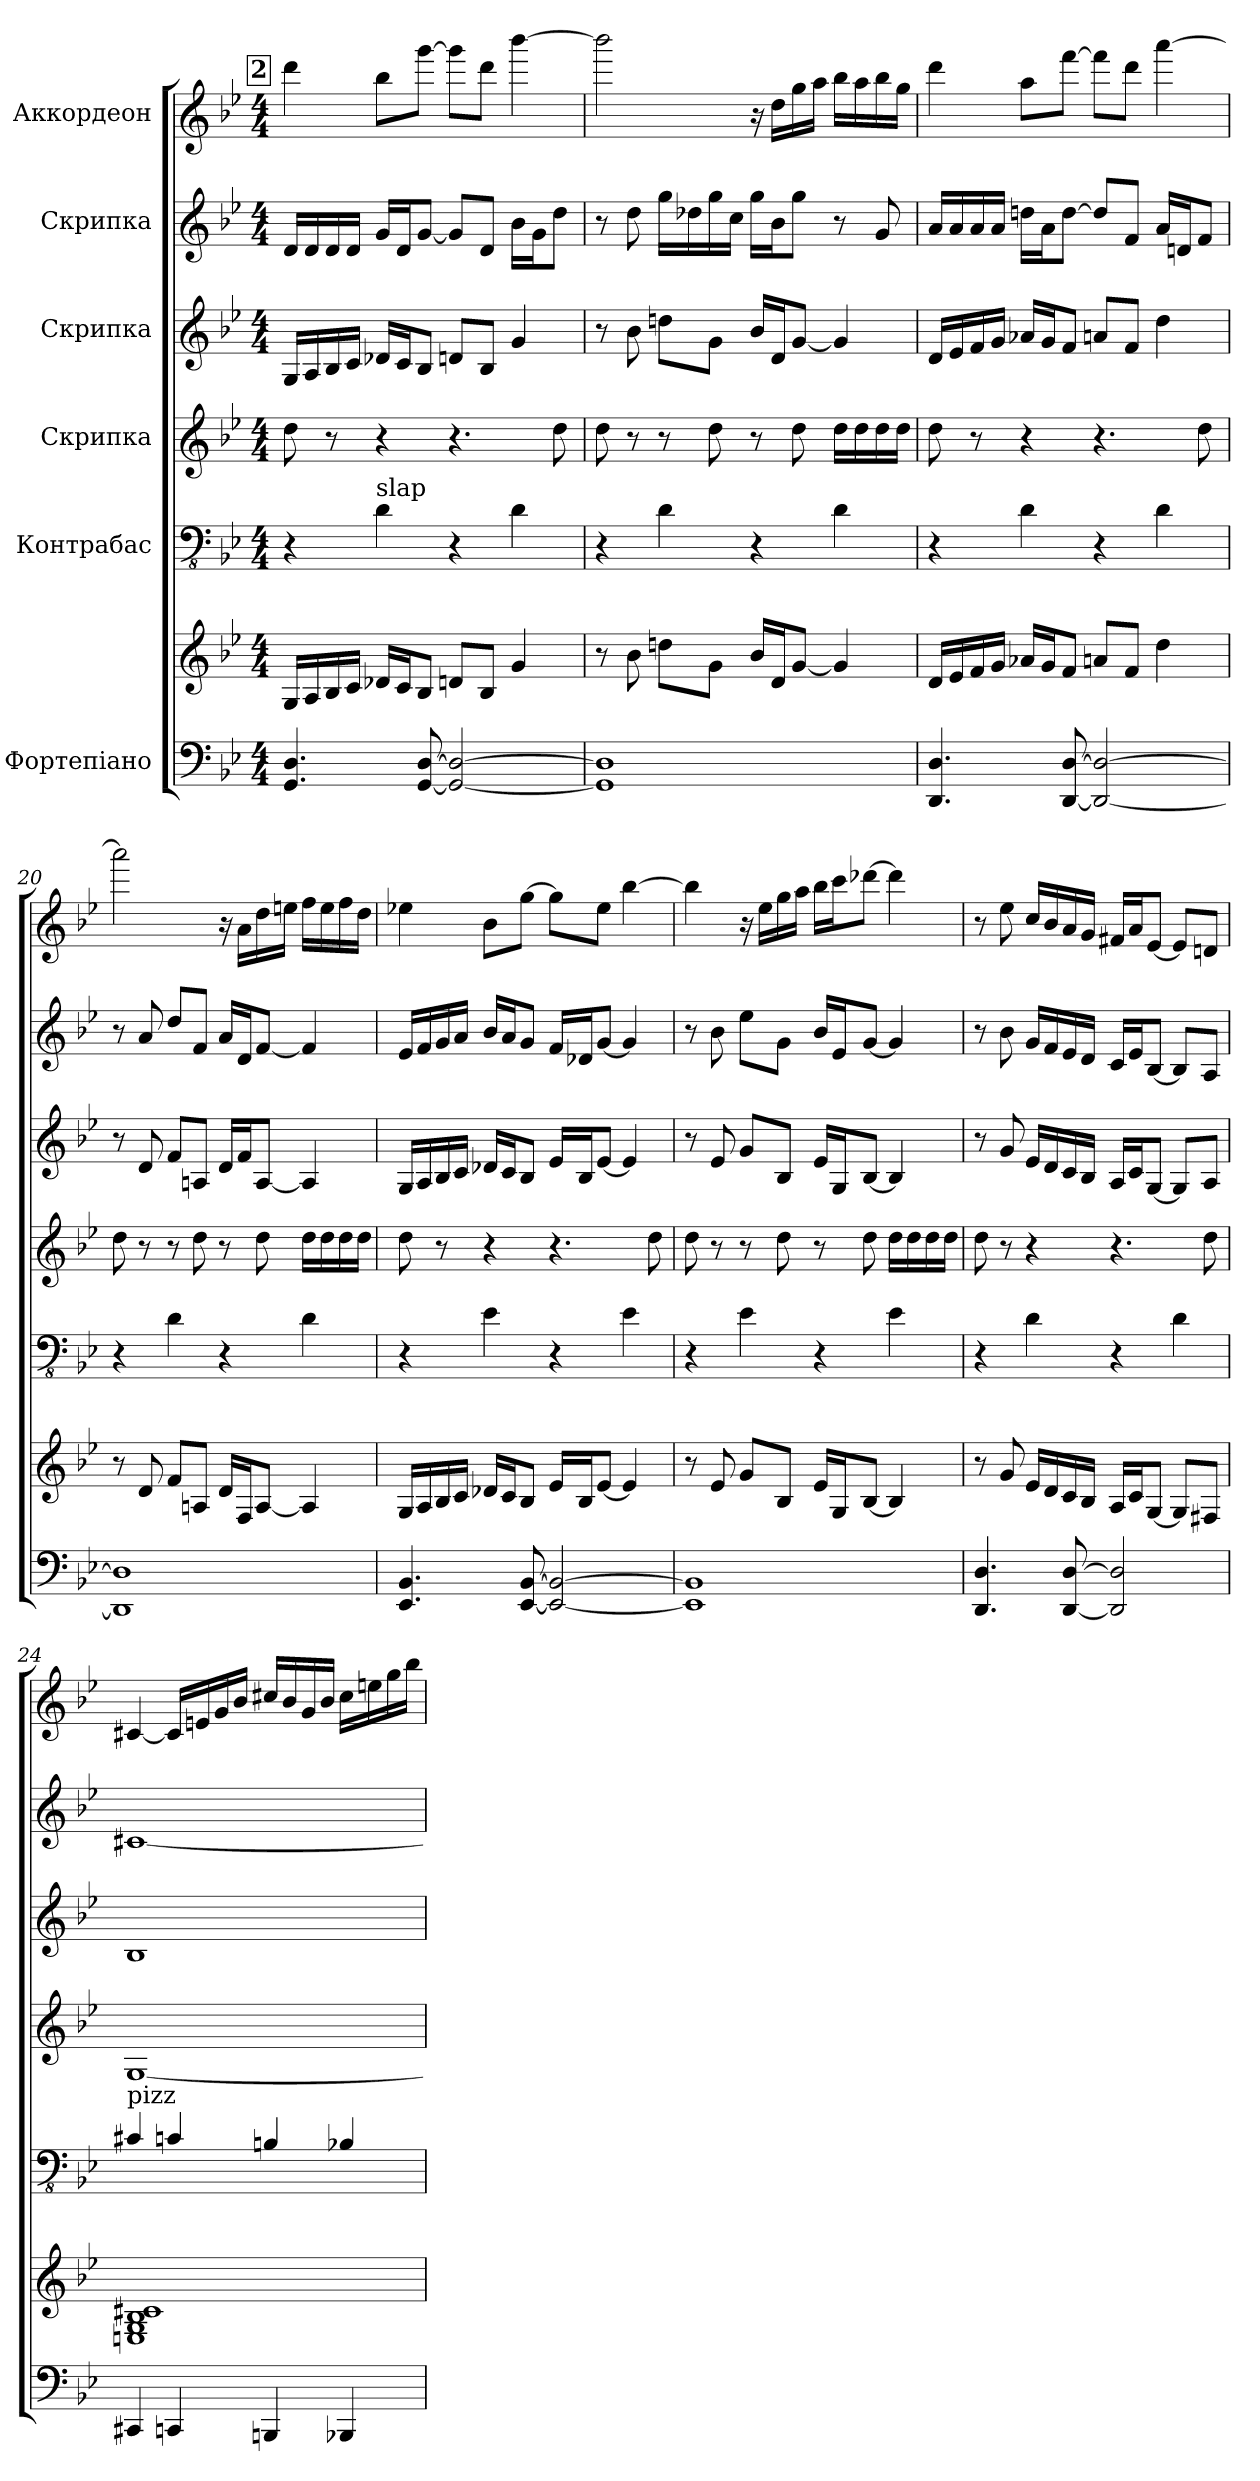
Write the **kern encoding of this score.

**kern	**kern	**kern	**kern	**kern	**kern	**kern
*part6	*part6	*part5	*part4	*part3	*part2	*part1
*staff7	*staff6	*staff5	*staff4	*staff3	*staff2	*staff1
*I"Фортепіано	*	*I"Контрабас	*I"Скрипка	*I"Скрипка	*I"Скрипка	*I"Аккордеон
*clefF4	*clefG2	*clefFv4	*clefG2	*clefG2	*clefG2	*clefG2
*	*	*ITrd7c12	*	*	*	*
*k[b-e-]	*k[b-e-]	*k[b-e-]	*k[b-e-]	*k[b-e-]	*k[b-e-]	*k[b-e-]
*g:	*g:	*	*g:	*g:	*g:	*g:
*M4/4	*M4/4	*M4/4	*M4/4	*M4/4	*M4/4	*M4/4
!!LO:REH:place=s1:a:B:fs=12.8556:t=2
=17	=17	=17	=17	=17	=17	=17
4.GG/ 4.D/	16G/LL	4r	8dd\	16G/LL	16d/LL	4ddd\
.	16A/	.	.	16A/	16d/	.
.	16B-/	.	8r	16B-/	16d/	.
.	16c/JJ	.	.	16c/JJ	16d/JJ	.
!	!	!LO:TX:a:t=slap	!	!	!	!
.	16d-X/LL	4DD\	4r	16d-X/LL	16g/LL	8bb-\L
.	16c/J	.	.	16c/J	16d/J	.
[8GG/ [8D/	8B-/J	.	.	8B-/J	[8g/J	[8ggg\J
2GG/_ 2D/_	8dn/L	4r	4.r	8dn/L	8g/L]	8ggg\L]
.	8B-/J	.	.	8B-/J	8d/J	8ddd\J
.	4g/	4DD\	.	4g/	16b-\LL	[4bbb-\
.	.	.	.	.	16g\J	.
.	.	.	8dd\	.	8dd\J	.
=18	=18	=18	=18	=18	=18	=18
1GG] 1D]	8r	4r	8dd\	8r	8r	2bbb-\]
.	8b-\	.	8r	8b-\	8dd\	.
.	8ddn\L	4DD\	8r	8ddn\L	16gg\LL	.
.	.	.	.	.	16dd-X\	.
.	8g\J	.	8dd\	8g\J	16gg\	.
.	.	.	.	.	16cc\JJ	.
.	16b-/LL	4r	8r	16b-/LL	16gg\LL	16r
.	16d/J	.	.	16d/J	16b-\J	16dd\LL
.	[8g/J	.	8dd\	[8g/J	8gg\J	16gg\
.	.	.	.	.	.	16aa\JJ
.	4g/]	4DD\	16dd\LL	4g/]	8r	16bb-\LL
.	.	.	16dd\	.	.	16aa\
.	.	.	16dd\	.	8g/	16bb-\
.	.	.	16dd\JJ	.	.	16gg\JJ
=19	=19	=19	=19	=19	=19	=19
4.DD/ 4.D/	16d/LL	4r	8dd\	16d/LL	16a/LL	4ddd\
.	16e-/	.	.	16e-/	16a/	.
.	16f/	.	8r	16f/	16a/	.
.	16g/JJ	.	.	16g/JJ	16a/JJ	.
.	16a-X/LL	4DD\	4r	16a-X/LL	16ddn\LL	8aa\L
.	16g/J	.	.	16g/J	16a\J	.
[8DD/ [8D/	8f/J	.	.	8f/J	[8dd\J	[8fff\J
2DD/_ 2D/_	8an/L	4r	4.r	8an/L	8dd/L]	8fff\L]
.	8f/J	.	.	8f/J	8f/J	8ddd\J
.	4dd\	4DD\	.	4dd\	16a/LL	[4aaa\
.	.	.	.	.	16dn/J	.
.	.	.	8dd\	.	8f/J	.
!!LO:LB:g=z
=20	=20	=20	=20	=20	=20	=20
1DD] 1D]	8r	4r	8dd\	8r	8r	2aaa\]
.	8d/	.	8r	8d/	8a/	.
.	8f/L	4DD\	8r	8f/L	8dd/L	.
.	8An/J	.	8dd\	8An/J	8f/J	.
.	16d/LL	4r	8r	16d/LL	16a/LL	16r
.	16F/J	.	.	16f/J	16d/J	16a\LL
.	[8A/J	.	8dd\	[8A/J	[8f/J	16dd\
.	.	.	.	.	.	16een\JJ
.	4A/]	4DD\	16dd\LL	4A/]	4f/]	16ff\LL
.	.	.	16dd\	.	.	16ee\
.	.	.	16dd\	.	.	16ff\
.	.	.	16dd\JJ	.	.	16dd\JJ
=21	=21	=21	=21	=21	=21	=21
4.EE-/ 4.BB-/	16G/LL	4r	8dd\	16G/LL	16e-/LL	4ee-X\
.	16A/	.	.	16A/	16f/	.
.	16B-/	.	8r	16B-/	16g/	.
.	16c/JJ	.	.	16c/JJ	16a/JJ	.
.	16d-X/LL	4EE-\	4r	16d-X/LL	16b-/LL	8b-\L
.	16c/J	.	.	16c/J	16a/J	.
[8EE-/ [8BB-/	8B-/J	.	.	8B-/J	8g/J	[8gg\J
2EE-/_ 2BB-/_	16e-/LL	4r	4.r	16e-/LL	16f/LL	8gg\L]
.	16B-/J	.	.	16B-/J	16d-X/J	.
.	[8e-/J	.	.	[8e-/J	[8g/J	8ee-\J
.	4e-/]	4EE-\	.	4e-/]	4g/]	[4bb-\
.	.	.	8dd\	.	.	.
=22	=22	=22	=22	=22	=22	=22
1EE-] 1BB-]	8r	4r	8dd\	8r	8r	4bb-\]
.	8e-/	.	8r	8e-/	8b-\	.
.	8g/L	4EE-\	8r	8g/L	8ee-\L	16r
.	.	.	.	.	.	16ee-\LL
.	8B-/J	.	8dd\	8B-/J	8g\J	16gg\
.	.	.	.	.	.	16aa\JJ
.	16e-/LL	4r	8r	16e-/LL	16b-/LL	16bb-\LL
.	16G/J	.	.	16G/J	16e-/J	16ccc\J
.	[8B-/J	.	8dd\	[8B-/J	[8g/J	[8ddd-X\J
.	4B-/]	4EE-\	16dd\LL	4B-/]	4g/]	4ddd-\]
.	.	.	16dd\	.	.	.
.	.	.	16dd\	.	.	.
.	.	.	16dd\JJ	.	.	.
=23	=23	=23	=23	=23	=23	=23
4.DD/ 4.D/	8r	4r	8dd\	8r	8r	8r
.	8g/	.	8r	8g/	8b-\	8ee-\
.	16e-/LL	4DD\	4r	16e-/LL	16g/LL	16cc/LL
.	16d/	.	.	16d/	16f/	16b-/
[8DD/ [8D/	16c/	.	.	16c/	16e-/	16a/
.	16B-/JJ	.	.	16B-/JJ	16d/JJ	16g/JJ
2DD/] 2D/]	16A/LL	4r	4.r	16A/LL	16c/LL	16f#X/LL
.	16c/J	.	.	16c/J	16e-/J	16a/J
.	[8G/J	.	.	[8G/J	[8B-/J	[8e-/J
.	8G/L]	4DD\	.	8G/L]	8B-/L]	8e-/L]
.	8F#X/J	.	8dd\	8A/J	8A/J	8dn/J
!!LO:LB:g=z
=24	=24	=24	=24	=24	=24	=24
!	!	!LO:TX:a:t=pizz	!	!	!	!
4CC#X/	1En 1G 1B- 1c#X	4CC#X/	[1G	1B-	[1c#X	[4c#X/
4CCn/	.	4CCn/	.	.	.	16c#/LL]
.	.	.	.	.	.	16en/
.	.	.	.	.	.	16g/
.	.	.	.	.	.	16b-/JJ
4BBBn/	.	4BBBn/	.	.	.	16cc#X/LL
.	.	.	.	.	.	16b-/
.	.	.	.	.	.	16g/
.	.	.	.	.	.	16b-/JJ
4BBB-X/	.	4BBB-X/	.	.	.	16cc#\LL
.	.	.	.	.	.	16een\
.	.	.	.	.	.	16gg\
.	.	.	.	.	.	16bb-\JJ
=	=	=	=	=	=	=
*-	*-	*-	*-	*-	*-	*-
